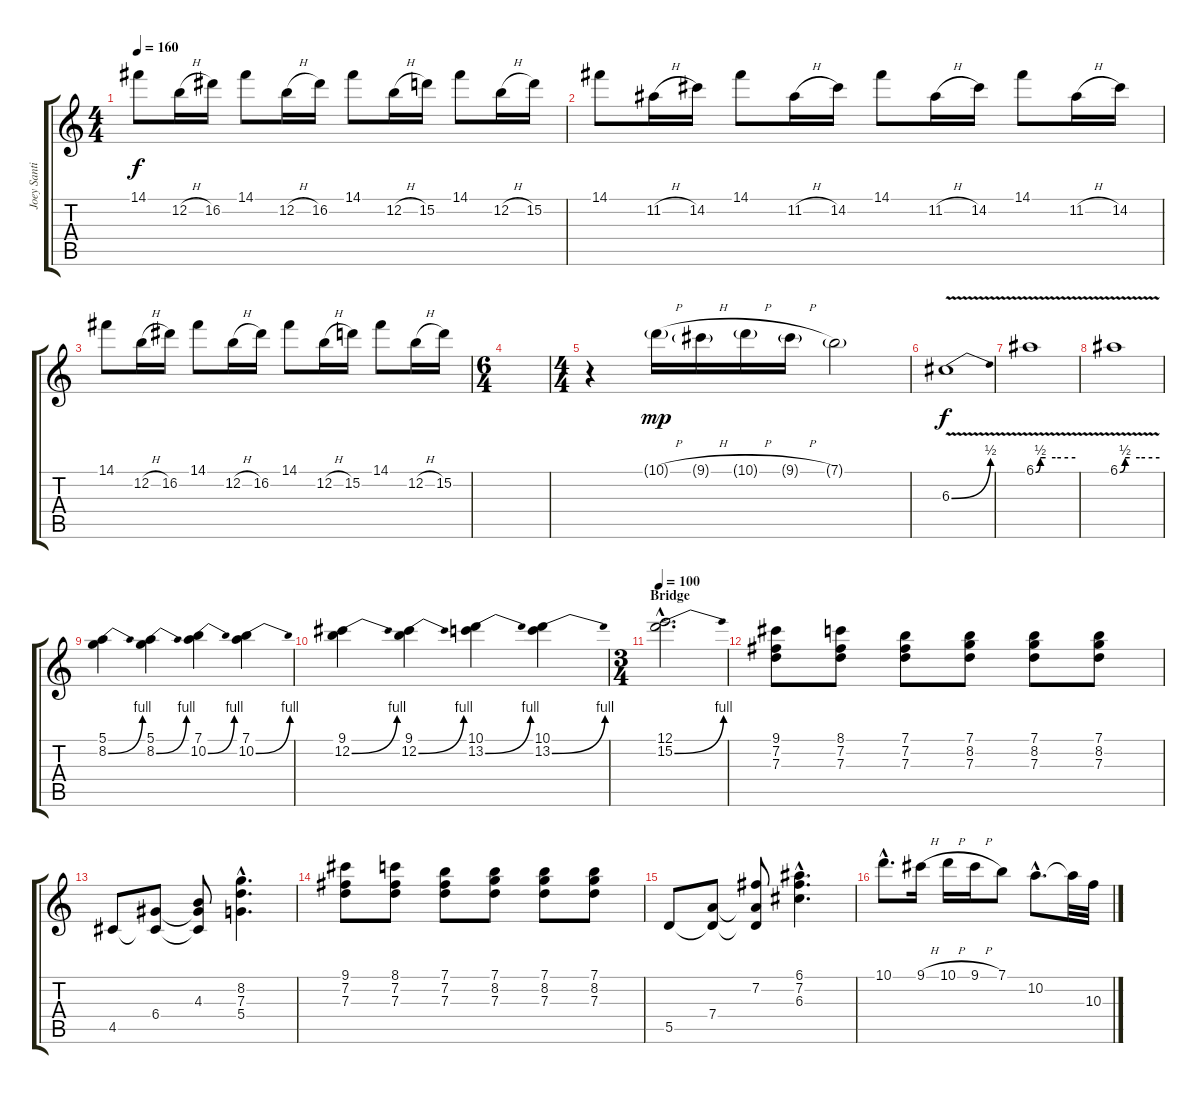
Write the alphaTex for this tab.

\track ("Joey Santiago" "Joey Santi") {instrument distortionguitar}
\staff {score tabs}
\tuning (E4 B3 G3 D3 A2 E2) {hide}
\ts (4 4)
\tempo 160
\clef g2
\ks c
14.1.8{dy f} 12.2{h}.16 16.2.16 14.1.8 12.2{h}.16 16.2.16 14.1.8 12.2{h}.16 15.2.16 14.1.8 12.2{h}.16 15.2.16 |
14.1.8 11.2{h}.16 14.2.16 14.1.8 11.2{h}.16 14.2.16 14.1.8 11.2{h}.16 14.2.16 14.1.8 11.2{h}.16 14.2.16 |
14.1.8 12.2{h}.16 16.2.16 14.1.8 12.2{h}.16 16.2.16 14.1.8 12.2{h}.16 15.2.16 14.1.8 12.2{h}.16 15.2.16 |
\ts (6 4)
|
\ts (4 4)
r.4 10.1{h g}.16{dy mp} 9.1{h g}.16 10.1{h g}.16 9.1{h g}.16 7.1{g}.2 |
6.3{be (bend 0 0 60 2) v}.1{dy f} |
6.1{be (custom 0 0 7 2 15 2 30 2 60 2) v}.1 |
6.1{be (custom 0 0 8 2 15 2 30 2 60 2) v}.1 |
(5.1 8.2{be (bend 0 0 60 4)}).4 (5.1 8.2{be (bend 0 0 60 4)}).4 (7.1 10.2{be (bend 0 0 60 4)}).4 (7.1 10.2{be (bend 0 0 60 4)}).4 |
(9.1 12.2{be (bend 0 0 60 4)}).4 (9.1 12.2{be (bend 0 0 60 4)}).4 (10.1 13.2{be (bend 0 0 60 4)}).4 (10.1 13.2{be (bend 0 0 60 4)}).4 |
\ts (3 4)
\section ("" "Bridge")
\tempo 100
(12.1{hac} 15.2{be (bend 0 0 60 4) hac}).2{d} |
(9.1 7.2 7.3).8 (8.1 7.2 7.3).8 (7.1 7.2 7.3).8 (7.1 8.2 7.3).8 (7.1 8.2 7.3).8 (7.1 8.2 7.3).8 |
4.5.8 (6.4 4.5{t}).8 (4.3 6.4{t} 4.5{t}).8 (8.2{hac} 7.3{hac} 5.4{hac}).4{d} |
(9.1 7.2 7.3).8 (8.1 7.2 7.3).8 (7.1 7.2 7.3).8 (7.1 8.2 7.3).8 (7.1 8.2 7.3).8 (7.1 8.2 7.3).8 |
5.5.8 (7.4 5.5{t}).8 (7.2 7.4{t} 5.5{t}).8 (6.1{hac} 7.2{hac} 6.3{hac}).4{d} |
10.1{hac}.8{d} 9.1{h}.16 10.1{h}.16 9.1{h}.16 7.1.8 10.2{hac}.8{d} 10.2{t}.32 10.3{ss}.32
